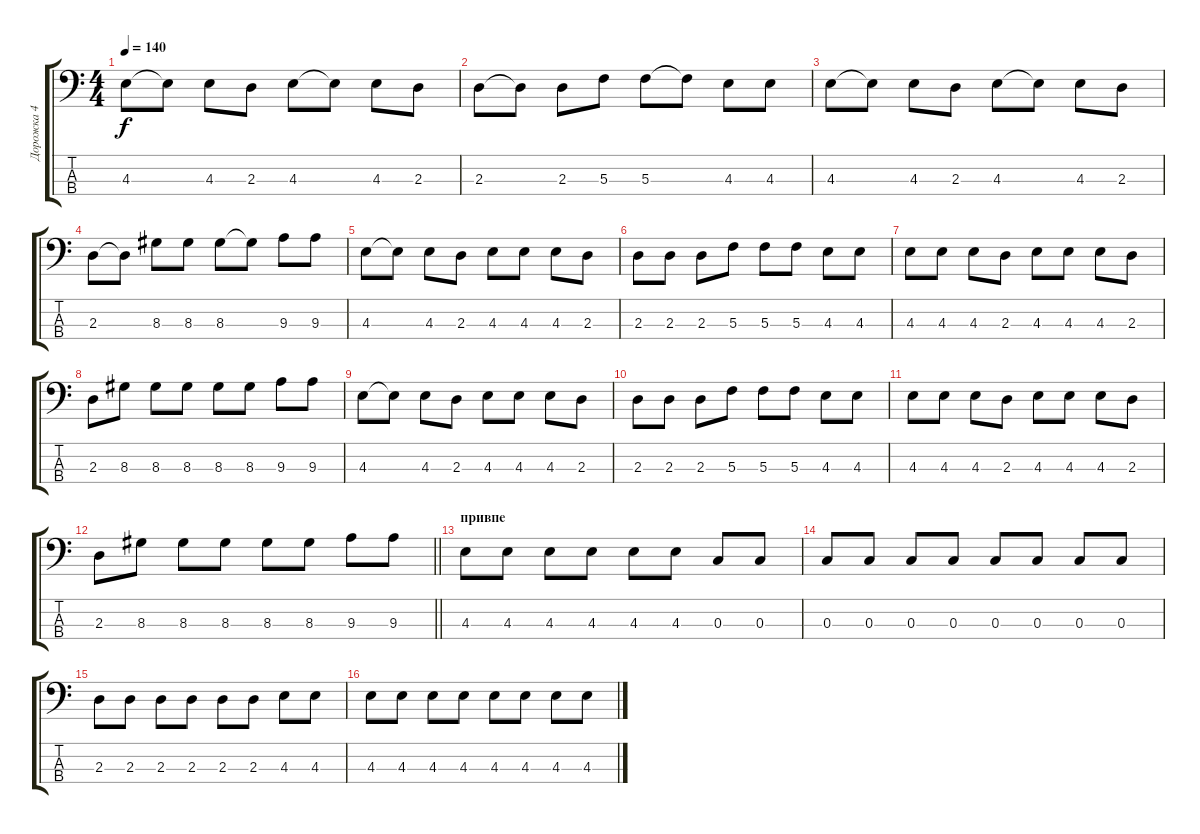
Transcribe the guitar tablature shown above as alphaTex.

\track ("Дорожка 4" "Дорожка 4") {instrument electricbassfinger}
\staff {score tabs}
\tuning (C3 G2 C2 F0) {hide}
\ts (4 4)
\tempo 140
\clef f4
\ks c
4.3.8{dy f} 4.3{t}.8 4.3.8 2.3.8 4.3.8 4.3{t}.8 4.3.8 2.3.8 |
2.3.8 2.3{t}.8 2.3.8 5.3.8 5.3.8 5.3{t}.8 4.3.8 4.3.8 |
4.3.8 4.3{t}.8 4.3.8 2.3.8 4.3.8 4.3{t}.8 4.3.8 2.3.8 |
2.3.8 2.3{t}.8 8.3.8 8.3.8 8.3.8 8.3{t}.8 9.3.8 9.3.8 |
4.3.8 4.3{t}.8 4.3.8 2.3.8 4.3.8 4.3.8 4.3.8 2.3.8 |
2.3.8 2.3.8 2.3.8 5.3.8 5.3.8 5.3.8 4.3.8 4.3.8 |
4.3.8 4.3.8 4.3.8 2.3.8 4.3.8 4.3.8 4.3.8 2.3.8 |
2.3.8 8.3.8 8.3.8 8.3.8 8.3.8 8.3.8 9.3.8 9.3.8 |
4.3.8 4.3{t}.8 4.3.8 2.3.8 4.3.8 4.3.8 4.3.8 2.3.8 |
2.3.8 2.3.8 2.3.8 5.3.8 5.3.8 5.3.8 4.3.8 4.3.8 |
4.3.8 4.3.8 4.3.8 2.3.8 4.3.8 4.3.8 4.3.8 2.3.8 |
\barLineRight lightlight
2.3.8 8.3.8 8.3.8 8.3.8 8.3.8 8.3.8 9.3.8 9.3.8 |
\section ("" "привпе")
4.3.8 4.3.8 4.3.8 4.3.8 4.3.8 4.3.8 0.3.8 0.3.8 |
0.3.8 0.3.8 0.3.8 0.3.8 0.3.8 0.3.8 0.3.8 0.3.8 |
2.3.8 2.3.8 2.3.8 2.3.8 2.3.8 2.3.8 4.3.8 4.3.8 |
4.3.8 4.3.8 4.3.8 4.3.8 4.3.8 4.3.8 4.3.8 4.3.8
